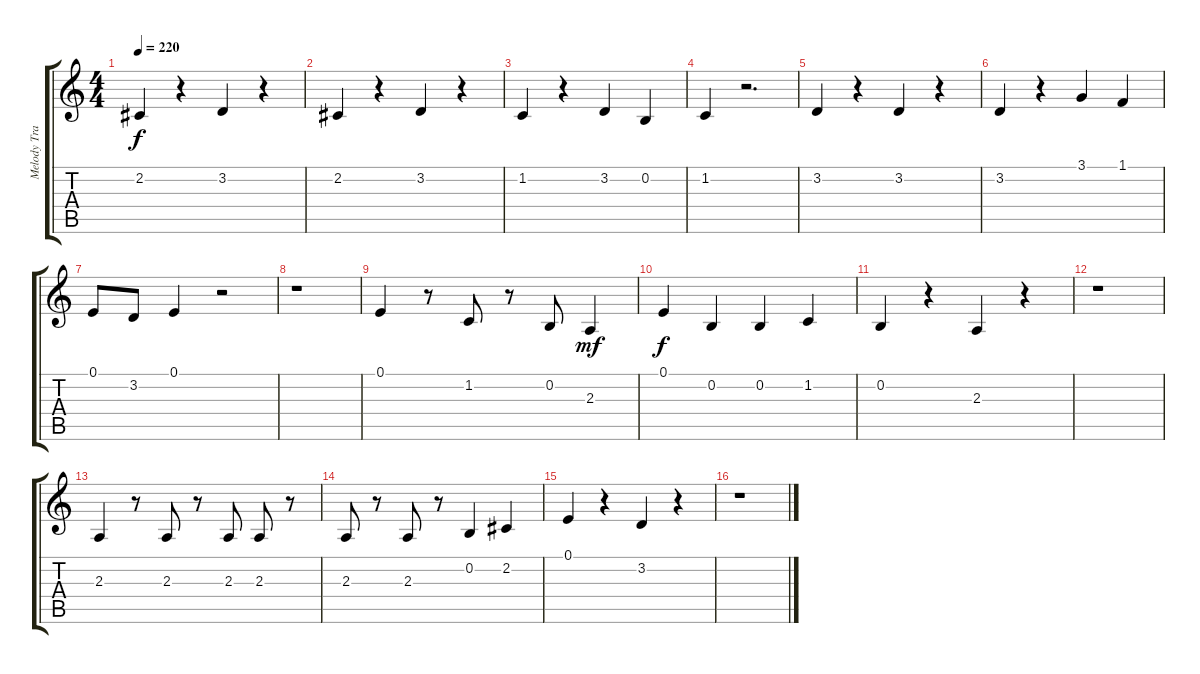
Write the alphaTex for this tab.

\track ("Melody Track" "Melody Tra") {instrument acousticgrandpiano}
\staff {score tabs}
\tuning (E4 B3 G3 D3 A2 E2) {hide}
\ts (4 4)
\tempo 220
\clef g2
\ks c
2.2.4{dy f} r.4 3.2.4 r.4 |
2.2.4 r.4 3.2.4 r.4 |
1.2.4 r.4 3.2.4 0.2.4 |
1.2.4 r.2{d} |
3.2.4 r.4 3.2.4 r.4 |
3.2.4 r.4 3.1.4 1.1.4 |
0.1.8 3.2.8 0.1.4 r.2 |
r.1 |
0.1.4 r.8 1.2.8 r.8 0.2.8 2.3.4{dy mf} |
0.1.4{dy f} 0.2.4 0.2.4 1.2.4 |
0.2.4 r.4 2.3.4 r.4 |
r.1 |
2.3.4 r.8 2.3.8 r.8 2.3.8 2.3.8 r.8 |
2.3.8 r.8 2.3.8 r.8 0.2.4 2.2.4 |
0.1.4 r.4 3.2.4 r.4 |
r.1
